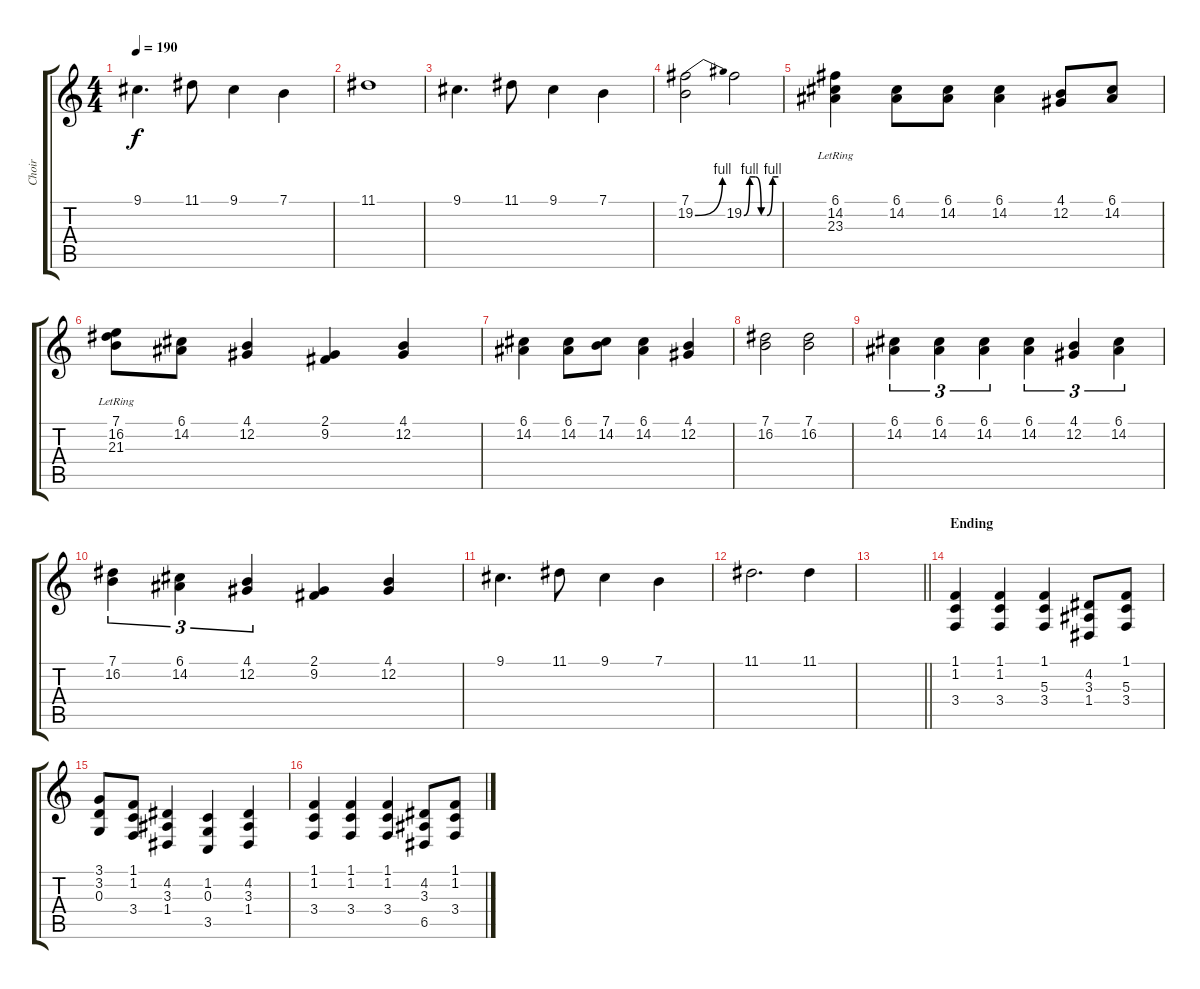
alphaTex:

\track ("Choir" "Choir") {instrument pad4choir}
\staff {score tabs}
\tuning (E4 B3 G3 D3 A2 E2) {hide}
\ts (4 4)
\tempo 190
\clef g2
\ks c
9.1.4{d dy f} 11.1.8 9.1.4 7.1.4 |
11.1.1 |
9.1.4{d} 11.1.8 9.1.4 7.1.4 |
(7.1 19.2{be (bend 0 0 60 4)}).2 19.2{be (custom 0 0 10 4 20 4 30 0 40 0 50 4 60 4)}.2 |
(6.1 14.2 23.3{lr}).4 (6.1 14.2).8 (6.1 14.2).8 (6.1 14.2).4 (4.1 12.2).8 (6.1 14.2).8 |
(7.1 16.2 21.3{lr}).8 (6.1 14.2).8 (4.1 12.2).4 (2.1 9.2).4 (4.1 12.2).4 |
(6.1 14.2).4 (6.1 14.2).8 (7.1 14.2).8 (6.1 14.2).4 (4.1 12.2).4 |
(7.1 16.2).2 (7.1 16.2).2 |
(6.1 14.2).4{tu (3 2)} (6.1 14.2).4{tu (3 2)} (6.1 14.2).4{tu (3 2)} (6.1 14.2).4{tu (3 2)} (4.1 12.2).4{tu (3 2)} (6.1 14.2).4{tu (3 2)} |
(7.1 16.2).4{tu (3 2)} (6.1 14.2).4{tu (3 2)} (4.1 12.2).4{tu (3 2)} (2.1 9.2).4 (4.1 12.2).4 |
9.1.4{d} 11.1.8 9.1.4 7.1.4 |
11.1.2{d} 11.1.4 |
\barLineRight lightlight
|
\section ("" "Ending")
(1.1 1.2 3.4).4 (1.1 1.2 3.4).4 (1.1 5.3 3.4).4 (4.2 3.3 1.4).8 (1.1 5.3 3.4).8 |
(3.1 3.2 0.3).8 (1.1 1.2 3.4).8 (4.2 3.3 1.4).4 (1.2 0.3 3.5).4 (4.2 3.3 1.4).4 |
(1.1 1.2 3.4).4 (1.1 1.2 3.4).4 (1.1 1.2 3.4).4 (4.2 3.3 6.5).8 (1.1 1.2 3.4).8
